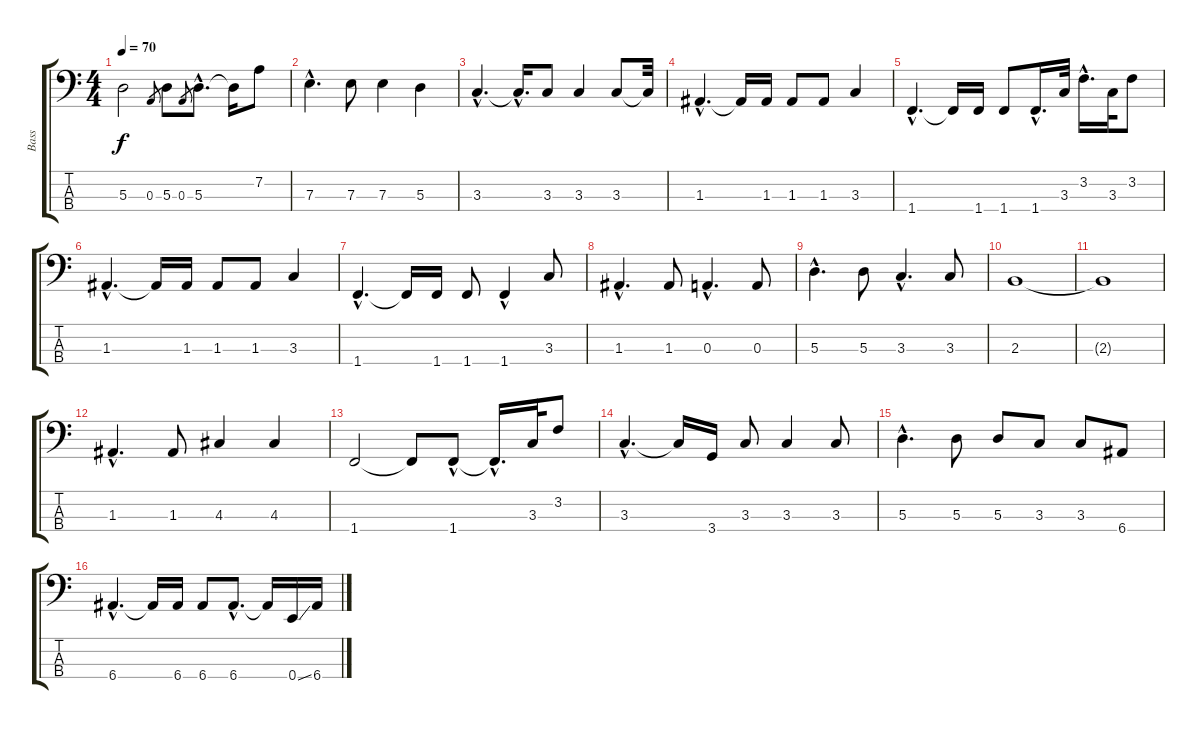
\track ("Bass" "Bass") {instrument electricbassfinger}
\staff {score tabs}
\tuning (G2 D2 A1 E1) {hide}
\ts (4 4)
\tempo 70
\clef f4
\ks c
5.3.2{dy f} 0.3.8{gr} 5.3.8 0.3.8{gr} 5.3{hac}.8{d} 5.3{t}.16 7.2.8 |
7.3{hac}.4{d} 7.3.8 7.3.4 5.3.4 |
3.3{hac}.4{d} 3.3{hac t}.16{d} 3.3.8 3.3.4 3.3.8 3.3{t}.32 |
1.3{hac}.4{d} 1.3{t}.16 1.3.16 1.3.8 1.3.8 3.3.4 |
1.4{hac}.4{d} 1.4{t}.16 1.4.16 1.4.8 1.4{hac}.16{d} 3.3.32 3.2{hac}.16{d} 3.3.32 3.2.8 |
1.3{hac}.4{d} 1.3{t}.16 1.3.16 1.3.8 1.3.8 3.3.4 |
1.4{hac}.4{d} 1.4{t}.16 1.4.16 1.4.8 1.4{hac}.4 3.3.8 |
1.3{hac}.4{d} 1.3.8 0.3{hac}.4{d} 0.3.8 |
5.3{hac}.4{d} 5.3.8 3.3{hac}.4{d} 3.3.8 |
2.3.1 |
2.3{t}.1 |
1.3{hac}.4{d} 1.3.8 4.3.4 4.3.4 |
1.4.2 1.4{t}.8 1.4{hac}.8 1.4{hac t}.16{d} 3.3.32 3.2.8 |
3.3{hac}.4{d} 3.3{t}.16 3.4.16 3.3.8 3.3.4 3.3.8 |
5.3{hac}.4{d} 5.3.8 5.3.8 3.3.8 3.3.8 6.4.8 |
6.4{hac}.4{d} 6.4{t}.16 6.4.16 6.4.8 6.4{hac}.8{d} 6.4{t}.16 0.4{ss}.16 6.4.16
